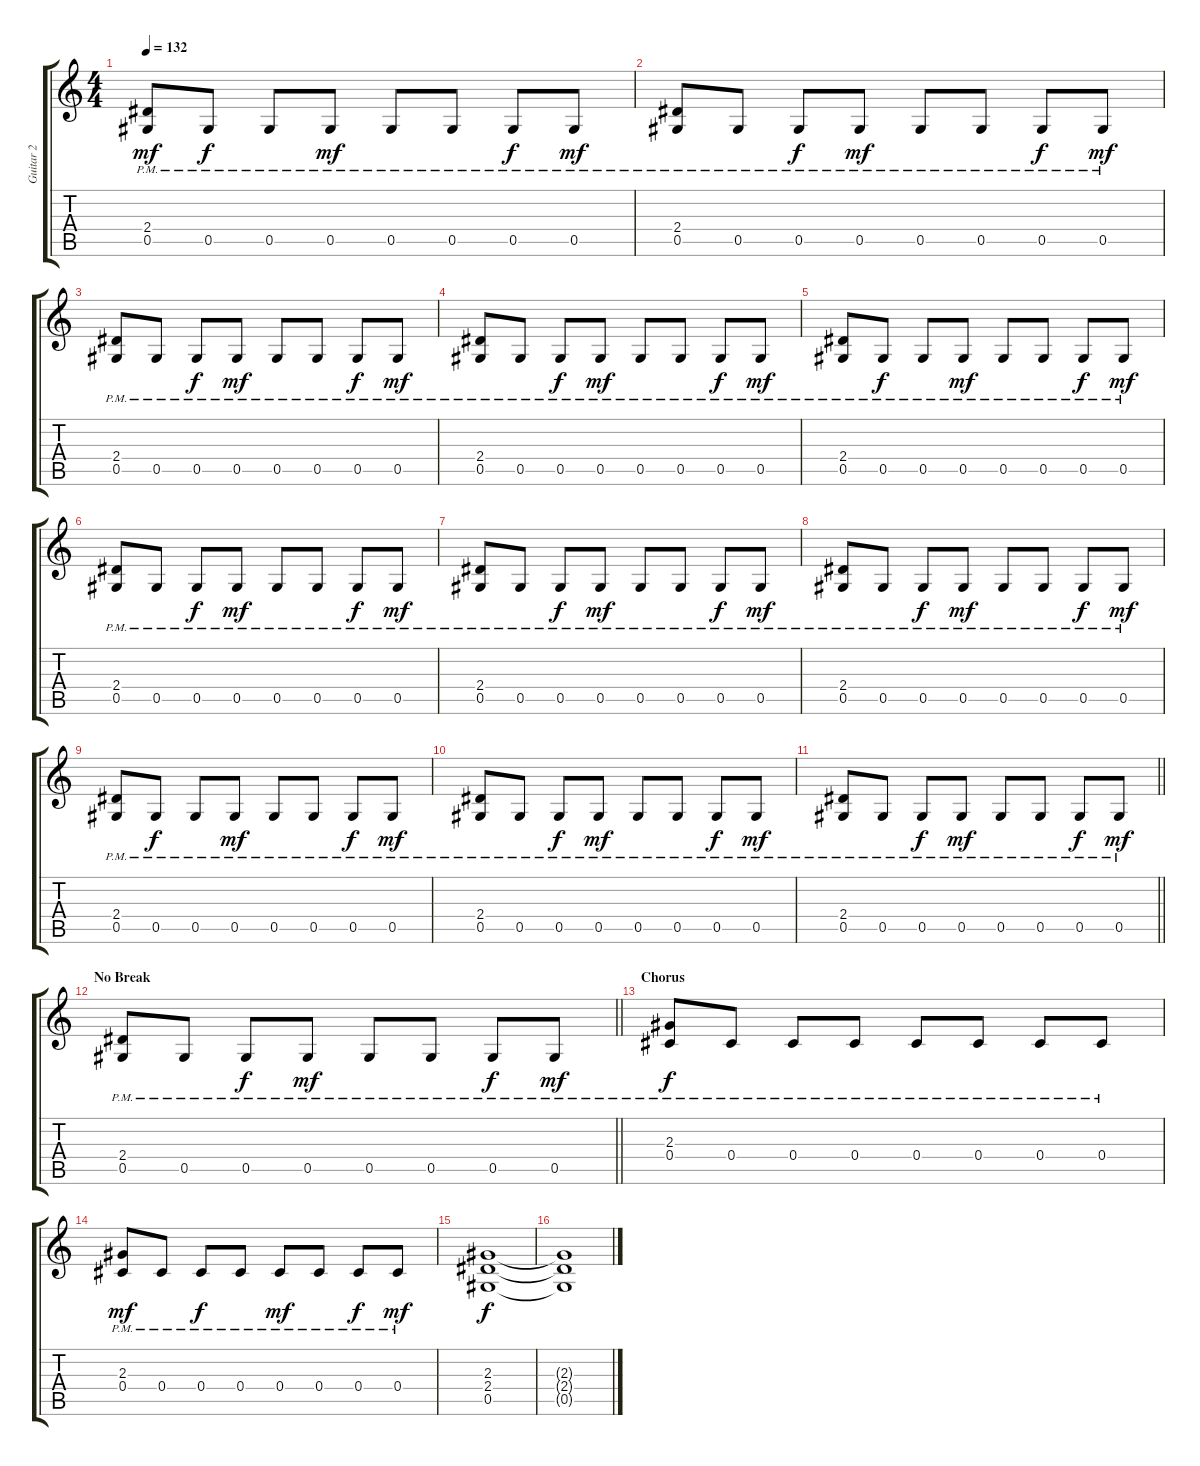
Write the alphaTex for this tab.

\track ("Guitar 2" "Guitar 2") {instrument overdrivenguitar}
\staff {score tabs}
\tuning (Eb4 Bb3 Gb3 Db3 Ab2 Eb2) {hide}
\ts (4 4)
\tempo 132
\clef g2
\ks c
(2.4 0.5{pm}).8{dy mf} 0.5{pm}.8{dy f} 0.5{pm}.8 0.5{pm}.8{dy mf} 0.5{pm}.8 0.5{pm}.8 0.5{pm}.8{dy f} 0.5{pm}.8{dy mf} |
(2.4 0.5{pm}).8 0.5{pm}.8 0.5{pm}.8{dy f} 0.5{pm}.8{dy mf} 0.5{pm}.8 0.5{pm}.8 0.5{pm}.8{dy f} 0.5{pm}.8{dy mf} |
(2.4 0.5{pm}).8 0.5{pm}.8 0.5{pm}.8{dy f} 0.5{pm}.8{dy mf} 0.5{pm}.8 0.5{pm}.8 0.5{pm}.8{dy f} 0.5{pm}.8{dy mf} |
(2.4 0.5{pm}).8 0.5{pm}.8 0.5{pm}.8{dy f} 0.5{pm}.8{dy mf} 0.5{pm}.8 0.5{pm}.8 0.5{pm}.8{dy f} 0.5{pm}.8{dy mf} |
(2.4 0.5{pm}).8 0.5{pm}.8{dy f} 0.5{pm}.8 0.5{pm}.8{dy mf} 0.5{pm}.8 0.5{pm}.8 0.5{pm}.8{dy f} 0.5{pm}.8{dy mf} |
(2.4 0.5{pm}).8 0.5{pm}.8 0.5{pm}.8{dy f} 0.5{pm}.8{dy mf} 0.5{pm}.8 0.5{pm}.8 0.5{pm}.8{dy f} 0.5{pm}.8{dy mf} |
(2.4 0.5{pm}).8 0.5{pm}.8 0.5{pm}.8{dy f} 0.5{pm}.8{dy mf} 0.5{pm}.8 0.5{pm}.8 0.5{pm}.8{dy f} 0.5{pm}.8{dy mf} |
(2.4 0.5{pm}).8 0.5{pm}.8 0.5{pm}.8{dy f} 0.5{pm}.8{dy mf} 0.5{pm}.8 0.5{pm}.8 0.5{pm}.8{dy f} 0.5{pm}.8{dy mf} |
(2.4 0.5{pm}).8 0.5{pm}.8{dy f} 0.5{pm}.8 0.5{pm}.8{dy mf} 0.5{pm}.8 0.5{pm}.8 0.5{pm}.8{dy f} 0.5{pm}.8{dy mf} |
(2.4 0.5{pm}).8 0.5{pm}.8 0.5{pm}.8{dy f} 0.5{pm}.8{dy mf} 0.5{pm}.8 0.5{pm}.8 0.5{pm}.8{dy f} 0.5{pm}.8{dy mf} |
\barLineRight lightlight
(2.4 0.5{pm}).8 0.5{pm}.8 0.5{pm}.8{dy f} 0.5{pm}.8{dy mf} 0.5{pm}.8 0.5{pm}.8 0.5{pm}.8{dy f} 0.5{pm}.8{dy mf} |
\section ("" "No Break")
\barLineRight lightlight
(2.4 0.5{pm}).8 0.5{pm}.8 0.5{pm}.8{dy f} 0.5{pm}.8{dy mf} 0.5{pm}.8 0.5{pm}.8 0.5{pm}.8{dy f} 0.5{pm}.8{dy mf} |
\section ("" "Chorus")
(2.3 0.4{pm}).8{dy f} 0.4{pm}.8 0.4{pm}.8 0.4{pm}.8 0.4{pm}.8 0.4{pm}.8 0.4{pm}.8 0.4{pm}.8 |
(2.3 0.4{pm}).8{dy mf} 0.4{pm}.8 0.4{pm}.8{dy f} 0.4{pm}.8 0.4{pm}.8{dy mf} 0.4{pm}.8 0.4{pm}.8{dy f} 0.4{pm}.8{dy mf} |
(2.3 2.4 0.5).1{dy f} |
(2.3{t} 2.4{t} 0.5{t}).1
